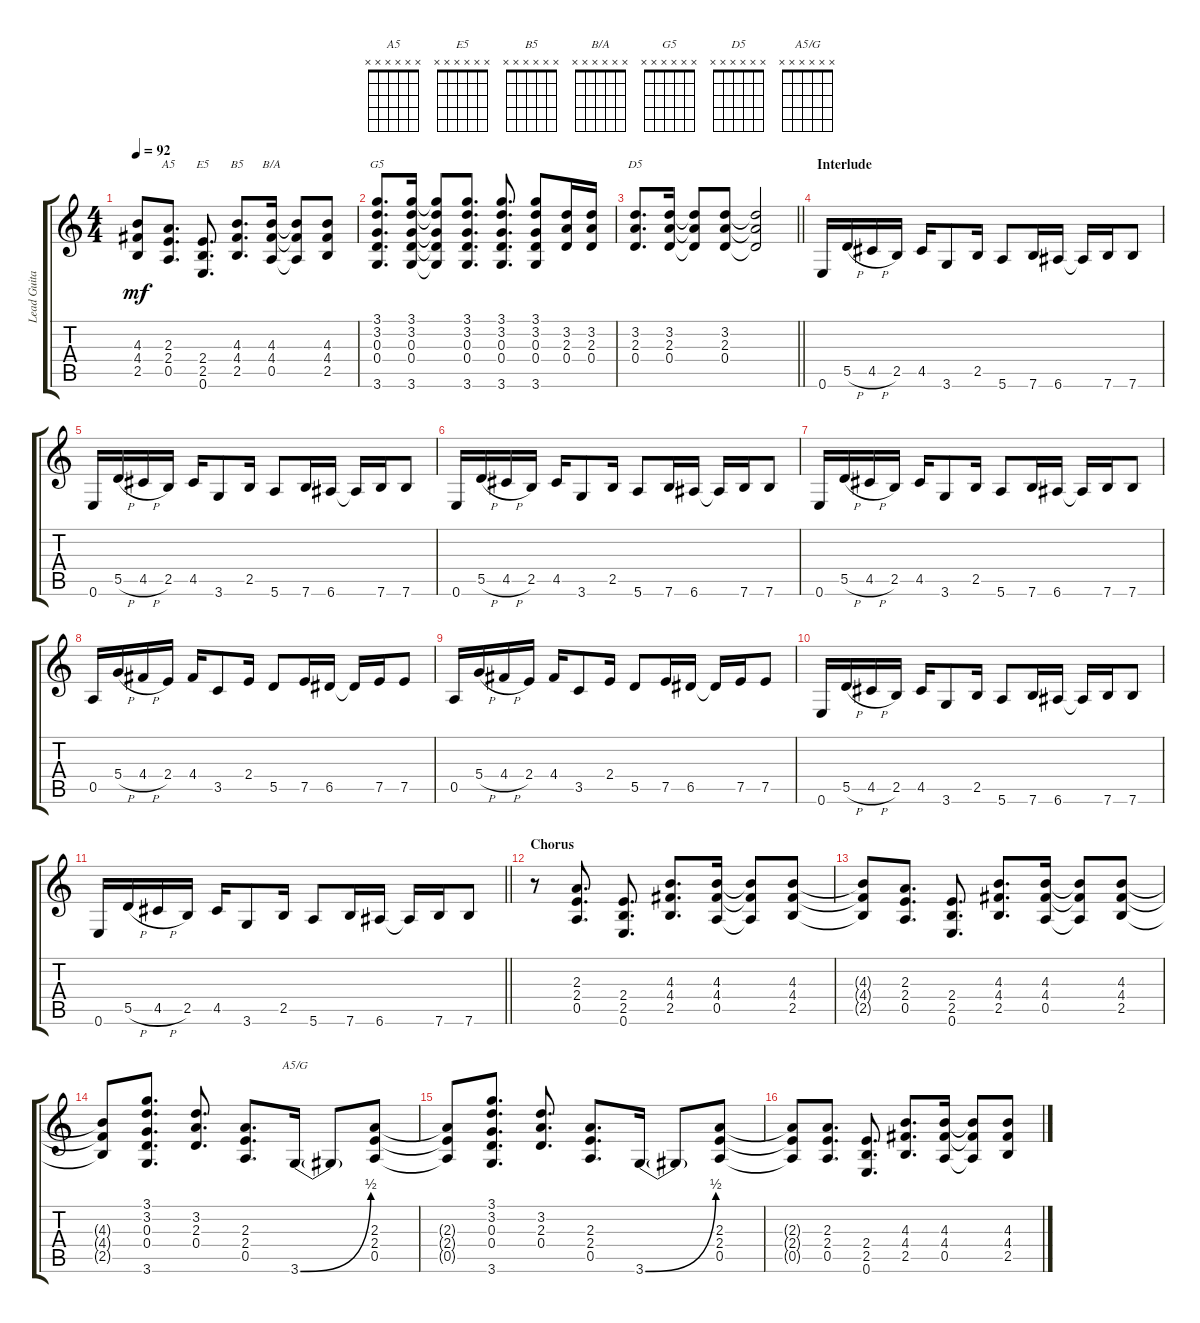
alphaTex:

\track ("Lead Guitar" "Lead Guita") {instrument distortionguitar}
\staff {score tabs}
\tuning (E4 B3 G3 D3 A2 E2) {hide}
\chord ("A5" x x x x x x)
\chord ("E5" x x x x x x)
\chord ("B5" x x x x x x)
\chord ("B/A" x x x x x x)
\chord ("G5" x x x x x x)
\chord ("D5" x x x x x x)
\chord ("A5/G" x x x x x x)
\ts (4 4)
\tempo 92
\clef g2
\ks c
(4.3{t} 4.4{t} 2.5{t}).8{dy mf} (2.3 2.4 0.5).8{d ch "A5"} (2.4 2.5 0.6).8{d ch "E5"} (4.3 4.4 2.5).8{d ch "B5"} (4.3 4.4 0.5).16{ch "B/A"} (4.3{t} 4.4{t} 0.5{t}).8 (4.3 4.4 2.5).8 |
(3.1 3.2 0.3 0.4 3.6).8{d ch "G5"} (3.1 3.2 0.3 0.4 3.6).16 (3.1{t} 3.2{t} 0.3{t} 0.4{t} 3.6{t}).8 (3.1 3.2 0.3 0.4 3.6).8{d} (3.1 3.2 0.3 0.4 3.6).8{d} (3.1 3.2 0.3 0.4 3.6).8 (3.2 2.3 0.4).16 (3.2 2.3 0.4).16 |
\barLineRight lightlight
(3.2 2.3 0.4).8{d ch "D5"} (3.2 2.3 0.4).16 (3.2{t} 2.3{t} 0.4{t}).8 (3.2 2.3 0.4).8 (3.2{t} 2.3{t} 0.4{t}).2 |
\section ("" "Interlude")
0.6.16 5.5{h}.16 4.5{h}.16 2.5.16 4.5.16 3.6.8 2.5.16 5.6.8 7.6.16 6.6.16 6.6{t}.16 7.6.16 7.6.8 |
0.6.16 5.5{h}.16 4.5{h}.16 2.5.16 4.5.16 3.6.8 2.5.16 5.6.8 7.6.16 6.6.16 6.6{t}.16 7.6.16 7.6.8 |
0.6.16 5.5{h}.16 4.5{h}.16 2.5.16 4.5.16 3.6.8 2.5.16 5.6.8 7.6.16 6.6.16 6.6{t}.16 7.6.16 7.6.8 |
0.6.16 5.5{h}.16 4.5{h}.16 2.5.16 4.5.16 3.6.8 2.5.16 5.6.8 7.6.16 6.6.16 6.6{t}.16 7.6.16 7.6.8 |
0.5.16 5.4{h}.16 4.4{h}.16 2.4.16 4.4.16 3.5.8 2.4.16 5.5.8 7.5.16 6.5.16 6.5{t}.16 7.5.16 7.5.8 |
0.5.16 5.4{h}.16 4.4{h}.16 2.4.16 4.4.16 3.5.8 2.4.16 5.5.8 7.5.16 6.5.16 6.5{t}.16 7.5.16 7.5.8 |
0.6.16 5.5{h}.16 4.5{h}.16 2.5.16 4.5.16 3.6.8 2.5.16 5.6.8 7.6.16 6.6.16 6.6{t}.16 7.6.16 7.6.8 |
\barLineRight lightlight
0.6.16 5.5{h}.16 4.5{h}.16 2.5.16 4.5.16 3.6.8 2.5.16 5.6.8 7.6.16 6.6.16 6.6{t}.16 7.6.16 7.6.8 |
\section ("" "Chorus")
r.8 (2.3 2.4 0.5).8{d} (2.4 2.5 0.6).8{d} (4.3 4.4 2.5).8{d} (4.3 4.4 0.5).16 (4.3{t} 4.4{t} 0.5{t}).8 (4.3 4.4 2.5).8 |
(4.3{t} 4.4{t} 2.5{t}).8 (2.3 2.4 0.5).8{d} (2.4 2.5 0.6).8{d} (4.3 4.4 2.5).8{d} (4.3 4.4 0.5).16 (4.3{t} 4.4{t} 0.5{t}).8 (4.3 4.4 2.5).8 |
(4.3{t} 4.4{t} 2.5{t}).8 (3.1 3.2 0.3 0.4 3.6).8{d} (3.2 2.3 0.4).8{d} (2.3 2.4 0.5).8{d} 3.6{be (bend 0 0 60 2)}.16{ch "A5/G"} 3.6{t}.8 (2.3 2.4 0.5).8 |
(2.3{t} 2.4{t} 0.5{t}).8 (3.1 3.2 0.3 0.4 3.6).8{d} (3.2 2.3 0.4).8{d} (2.3 2.4 0.5).8{d} 3.6{be (bend 0 0 60 2)}.16 3.6{t}.8 (2.3 2.4 0.5).8 |
(2.3{t} 2.4{t} 0.5{t}).8 (2.3 2.4 0.5).8{d} (2.4 2.5 0.6).8{d} (4.3 4.4 2.5).8{d} (4.3 4.4 0.5).16 (4.3{t} 4.4{t} 0.5{t}).8 (4.3 4.4 2.5).8
